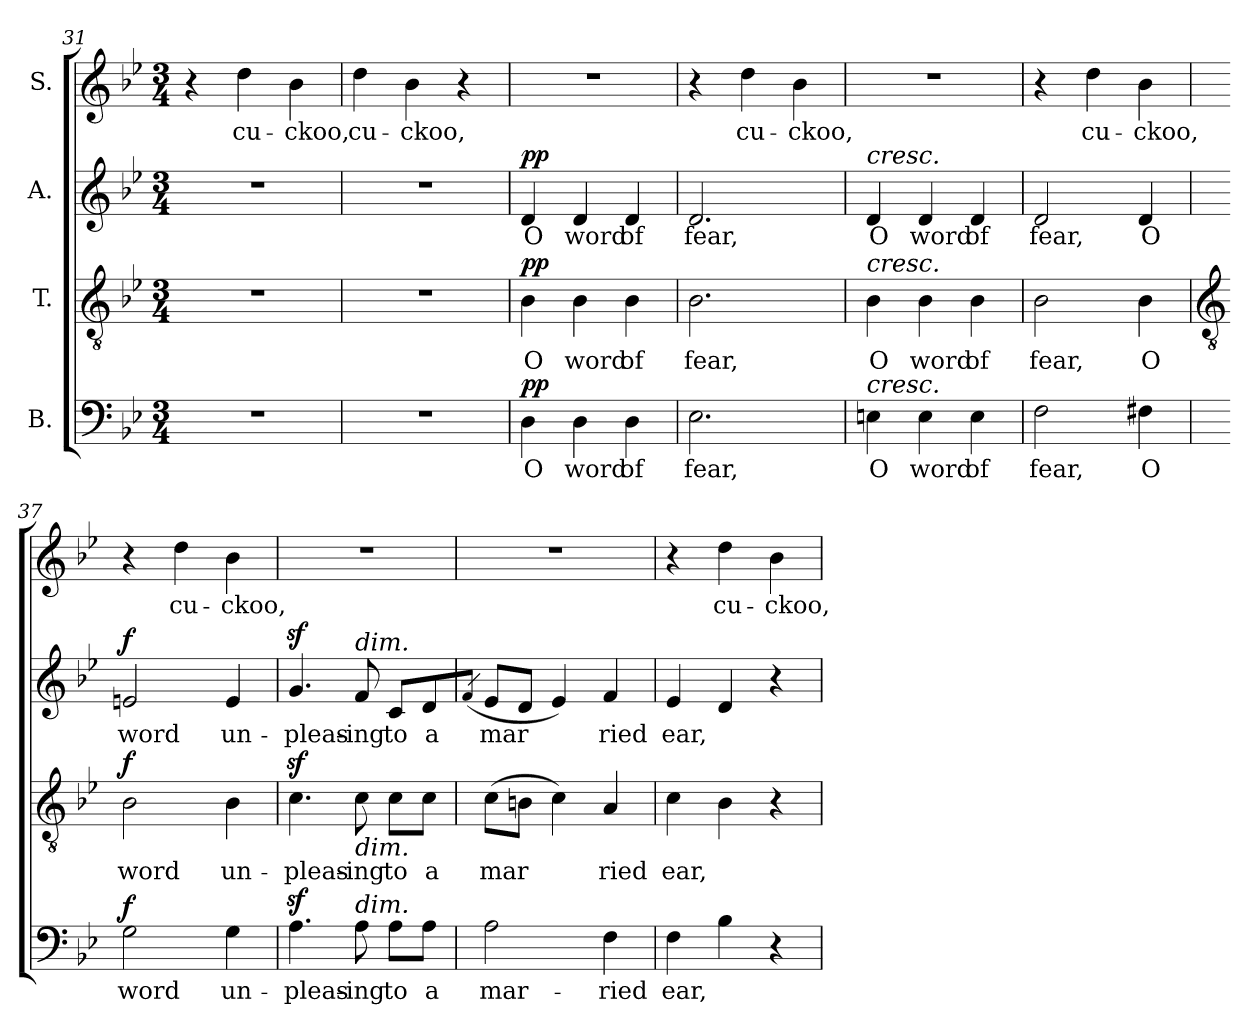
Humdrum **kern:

**kern	**text	**dynam	**kern	**text	**dynam	**kern	**text	**dynam	**kern	**text
*part4	*part4	*part4	*part3	*part3	*part3	*part2	*part2	*part2	*part1	*part1
*staff4	*staff4	*staff4	*staff3	*staff3	*staff3	*staff2	*staff2	*staff2	*staff1	*staff1
*I"B.	*	*	*I"T.	*	*	*I"A.	*	*	*I"S.	*
!!LO:LB:g=z
*clefF4	*	*	*clefGv2	*	*	*clefG2	*	*	*clefG2	*
*k[b-e-]	*	*	*k[b-e-]	*	*	*k[b-e-]	*	*	*k[b-e-]	*
*B-:	*	*	*B-:	*	*	*B-:	*	*	*B-:	*
*M3/4	*	*	*M3/4	*	*	*M3/4	*	*	*M3/4	*
=31	=31	=31	=31	=31	=31	=31	=31	=31	=31	=31
!LO:N:vis=1	!	!	!LO:N:vis=1	!	!	!LO:N:vis=1	!	!	!	!
2.r	.	.	2.r	.	.	2.r	.	.	4r	.
!	!	!	!	!	!	!	!	!	!	!LO:LY:b
.	.	.	.	.	.	.	.	.	4dd	cu-
!	!	!	!	!	!	!	!	!	!	!LO:LY:b
.	.	.	.	.	.	.	.	.	4b-	-ckoo,
=32	=32	=32	=32	=32	=32	=32	=32	=32	=32	=32
!LO:N:vis=1	!	!	!LO:N:vis=1	!	!	!LO:N:vis=1	!	!	!	!LO:LY:b
2.r	.	.	2.r	.	.	2.r	.	.	4dd	cu-
!	!	!	!	!	!	!	!	!	!	!LO:LY:b
.	.	.	.	.	.	.	.	.	4b-	-ckoo,
.	.	.	.	.	.	.	.	.	4r	.
=33	=33	=33	=33	=33	=33	=33	=33	=33	=33	=33
!	!LO:LY:b	!LO:DY:a	!	!LO:LY:b	!LO:DY:a	!	!LO:LY:b	!LO:DY:a	!LO:N:vis=1	!
4D	O	pp	4B-	O	pp	4d	O	pp	2.r	.
!	!LO:LY:b	!	!	!LO:LY:b	!	!	!LO:LY:b	!	!	!
4D	word	.	4B-	word	.	4d	word	.	.	.
!	!LO:LY:b	!	!	!LO:LY:b	!	!	!LO:LY:b	!	!	!
4D	of	.	4B-	of	.	4d	of	.	.	.
=34	=34	=34	=34	=34	=34	=34	=34	=34	=34	=34
!	!LO:LY:b	!	!	!LO:LY:b	!	!	!LO:LY:b	!	!	!
2.E-	fear,	.	2.B-	fear,	.	2.d	fear,	.	4r	.
!	!	!	!	!	!	!	!	!	!	!LO:LY:b
.	.	.	.	.	.	.	.	.	4dd	cu-
!	!	!	!	!	!	!	!	!	!	!LO:LY:b
.	.	.	.	.	.	.	.	.	4b-	-ckoo,
=35	=35	=35	=35	=35	=35	=35	=35	=35	=35	=35
!	!	!	!	!	!	!LO:TX:a:i:t=cresc.	!	!	!	!
!	!	!	!LO:TX:a:i:t=cresc.	!	!	!	!	!	!	!
!LO:TX:a:i:t=cresc.	!	!	!	!	!	!	!	!	!	!
!	!LO:LY:b	!	!	!LO:LY:b	!	!	!LO:LY:b	!	!LO:N:vis=1	!
4En	O	.	4B-	O	.	4d	O	.	2.r	.
!	!LO:LY:b	!	!	!LO:LY:b	!	!	!LO:LY:b	!	!	!
4E	word	.	4B-	word	.	4d	word	.	.	.
!	!LO:LY:b	!	!	!LO:LY:b	!	!	!LO:LY:b	!	!	!
4E	of	.	4B-	of	.	4d	of	.	.	.
=36	=36	=36	=36	=36	=36	=36	=36	=36	=36	=36
!	!LO:LY:b	!	!	!LO:LY:b	!	!	!LO:LY:b	!	!	!
2F	fear,	.	2B-	fear,	.	2d	fear,	.	4r	.
!	!	!	!	!	!	!	!	!	!	!LO:LY:b
.	.	.	.	.	.	.	.	.	4dd	cu-
!	!LO:LY:b	!	!	!LO:LY:b	!	!	!LO:LY:b	!	!	!LO:LY:b
4F#X	O	.	4B-	O	.	4d	O	.	4b-	-ckoo,
!!LO:LB:g=z
=37	=37	=37	=37	=37	=37	=37	=37	=37	=37	=37
*	*	*	*clefGv2	*	*	*	*	*	*	*
!	!LO:LY:b	!LO:DY:a	!	!LO:LY:b	!LO:DY:a	!	!LO:LY:b	!LO:DY:a	!	!
2G	word	f	2B-	word	f	2en	word	f	4r	.
!	!	!	!	!	!	!	!	!	!	!LO:LY:b
.	.	.	.	.	.	.	.	.	4dd	cu-
!	!LO:LY:b	!	!	!LO:LY:b	!	!	!LO:LY:b	!	!	!LO:LY:b
4G	un-	.	4B-	un-	.	4e	un-	.	4b-	-ckoo,
=38	=38	=38	=38	=38	=38	=38	=38	=38	=38	=38
!	!LO:LY:b	!	!	!LO:LY:b	!	!	!LO:LY:b	!	!LO:N:vis=1	!
4.Az>	-pleas-	.	4.cz>	-pleas-	.	4.gz>	-pleas-	.	2.r	.
!	!	!	!	!	!	!LO:TX:a:i:t=dim.	!	!	!	!
!	!	!	!LO:TX:b:i:t=dim.	!	!	!	!	!	!	!
!LO:TX:a:i:t=dim.	!	!	!	!	!	!	!	!	!	!
!	!LO:LY:b	!	!	!LO:LY:b	!	!	!LO:LY:b	!	!	!
8A	-ing	.	8c	-ing	.	8f	-ing	.	.	.
!	!LO:LY:b	!	!	!LO:LY:b	!	!	!LO:LY:b	!	!	!
8AL	to	.	8cL	to	.	8cL	to	.	.	.
!	!LO:LY:b	!	!	!LO:LY:b	!	!	!LO:LY:b	!	!	!
8AJ	a	.	8cJ	a	.	8d	a	.	.	.
=39	=39	=39	=39	=39	=39	=39	=39	=39	=39	=39
.	.	.	.	.	.	(<8qf/J	.	.	.	.
!	!LO:LY:b	!	!	!LO:LY:b	!	!	!LO:LY:b	!	!LO:N:vis=1	!
2A	mar-	.	(>8cL	mar	.	8e-L	mar	.	2.r	.
.	.	.	8BnJ	.	.	8dJ	.	.	.	.
.	.	.	4c)	.	.	4e-)	.	.	.	.
!	!LO:LY:b	!	!	!LO:LY:b	!	!	!LO:LY:b	!	!	!
4F	-ried	.	4A	ried	.	4f	ried	.	.	.
=40	=40	=40	=40	=40	=40	=40	=40	=40	=40	=40
!	!LO:LY:b	!	!	!LO:LY:b	!	!	!LO:LY:b	!	!	!
4F	ear,	.	4c	ear,	.	4e-	ear,	.	4r	.
!	!	!	!	!	!	!	!	!	!	!LO:LY:b
4B-	.	.	4B-	.	.	4d	.	.	4dd	cu-
!	!	!	!	!	!	!	!	!	!	!LO:LY:b
4r	.	.	4r	.	.	4r	.	.	4b-	-ckoo,
=	=	=	=	=	=	=	=	=	=	=
*-	*-	*-	*-	*-	*-	*-	*-	*-	*-	*-
